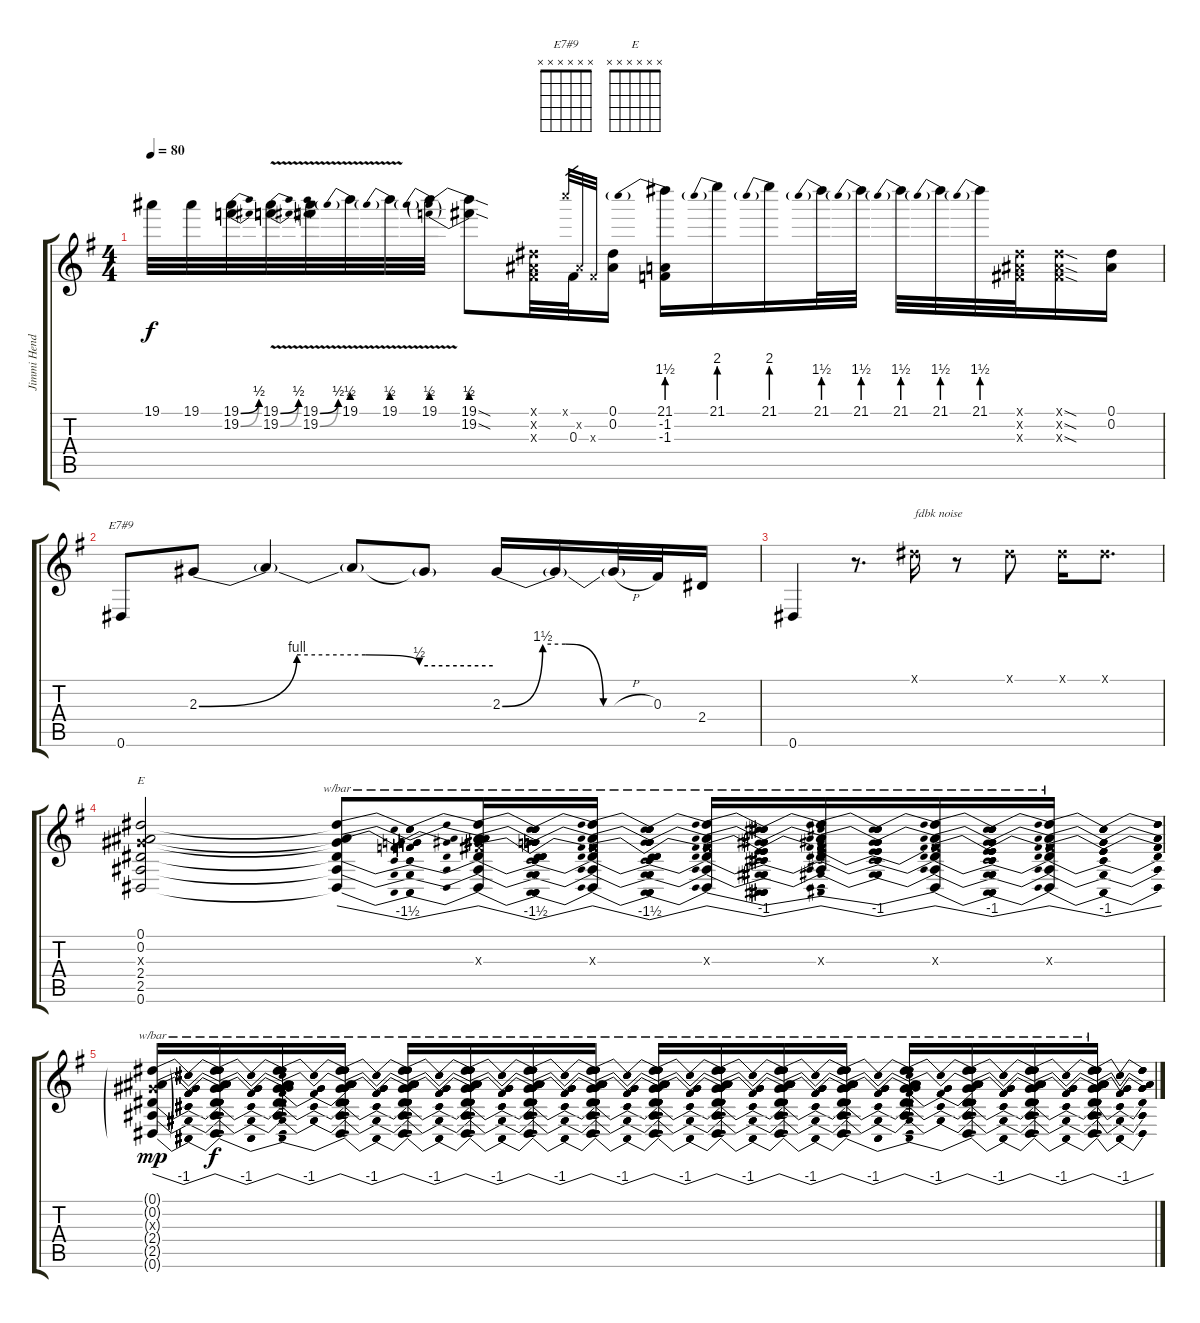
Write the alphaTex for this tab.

\track ("Jimmi Hendrix" "Jimmi Hend") {instrument overdrivenguitar}
\staff {score tabs}
\tuning (Eb4 Bb3 Gb3 Db3 Ab2 Eb2) {hide}
\chord ("E7#9" x x x x x x)
\chord ("E" x x x x x x)
\ts (4 4)
\tempo 80
\clef g2
\ks eminor
19.1.32{dy f} 19.1.32 (19.1{be (bend 0 0 60 2)} 19.2{be (bend 0 0 60 2)}).32 (19.1{be (bend 0 0 60 2) v} 19.2{be (bend 0 0 60 2)}).32 (19.1{be (bend 0 0 60 2) v} 19.2{be (bend 0 0 60 2)}).32 19.1{be (prebend 0 2 60 2) v}.32 19.1{be (prebend 0 2 60 2) v}.32 19.1{be (prebend 0 2 60 2) v}.32 (19.1{be (prebend 0 2 60 2) sod} 19.2{be (prebend 0 2 60 2) sod}).8 (0.1{x} 0.2{x} 0.3{x}).32 0.3.32 (0.1 0.2).16 21.1{x}.32{gr} 0.2{x}.32{gr} 0.3{x}.32{gr} (21.1{be (prebend 0 6 60 6)} -1.2 -1.3).16 21.1{be (prebend 0 8 60 8)}.16 21.1{be (prebend 0 8 60 8)}.16 21.1{be (prebend 0 6 60 6)}.32 21.1{be (prebend 0 6 60 6)}.32 21.1{be (prebend 0 6 60 6)}.32 21.1{be (prebend 0 6 60 6)}.32 21.1{be (prebend 0 6 60 6)}.32 (0.1{x} 0.2{x} 0.3{x}).32 (0.1{sod x} 0.2{sod x} 0.3{sod x}).16 (0.1 0.2).16 |
0.6.8{ch "E7#9"} 2.3{be (custom 0 0 20 4 34 4 45 2 60 2)}.8 2.3{t}.4 2.3{t}.8 2.3{t}.8 2.3{be (custom 0 0 16 6 25 6 40 0 60 0)}.16 2.3{t}.16 2.3{h t}.32 0.3.32 2.4.16 |
0.6.4 r.8{d} 0.1{x}.16{txt "fdbk noise"} r.8 0.1{x}.8 0.1{x}.16 0.1{x}.8{d} |
(0.1 0.2 2.3{x} 2.4 2.5 0.6).2{ch "E" volume 10} (0.1{t} 0.2{t} 2.3{t} 2.4{t} 2.5{t} 0.6{t}).8{tbe (dip default 0 0 30 -6 60 0)} (0.1{t} 0.2{t} 0.3{x} 2.4{t} 2.5{t} 0.6{t}).16{tbe (dip default 0 0 30 -6 60 0)} (0.1{t} 0.2{t} 0.3{x} 2.4{t} 2.5{t} 0.6{t}).16{tbe (dip default 0 0 30 -6 60 0) volume 6} (0.1{t} 0.2{t} 0.3{x} 2.4{t} 2.5{t} 0.6{t}).16{tbe (dip default 0 0 30 -4 60 0)} (0.1{t} 0.2{t} 0.3{x} 2.4{t} 2.5{t}).16{tbe (dip default 0 0 30 -4 60 0)} (0.1{t} 0.2{t} 0.3{x} 2.4{t} 2.5{t} 0.6{t}).16{tbe (dip default 0 0 30 -4 60 0)} (0.1{t} 0.2{t} 0.3{x} 2.4{t} 2.5{t} 0.6{t}).16{tbe (dip default 0 0 30 -4 60 0)} |
(0.1{g} 0.2{g} 2.3{g x} 2.4{g} 2.5{g} 0.6{g}).16{tbe (dip default 0 0 30 -4 60 0) dy mp volume 5} (0.1{t} 0.2{t} 2.3{t} 2.4{t} 2.5{t} 0.6{t}).16{tbe (dip default 0 0 30 -4 60 0) dy f} (0.1{t} 0.2{t} 2.3{t} 2.4{t} 2.5{t}).16{tbe (dip default 0 0 30 -4 60 0)} (0.1{t} 0.2{t} 2.3{t} 2.4{t} 2.5{t} 0.6{t}).16{tbe (dip default 0 0 30 -4 60 0)} (0.1{t} 0.2{t} 2.3{t} 2.4{t} 2.5{t} 0.6{t}).16{tbe (dip default 0 0 30 -4 60 0)} (0.1{t} 0.2{t} 2.3{t} 2.4{t} 2.5{t} 0.6{t}).16{tbe (dip default 0 0 30 -4 60 0)} (0.1{t} 0.2{t} 2.3{t} 2.4{t} 2.5{t} 0.6{t}).16{tbe (dip default 0 0 30 -4 60 0)} (0.1{t} 0.2{t} 2.3{t} 2.4{t} 2.5{t} 0.6{t}).16{tbe (dip default 0 0 30 -4 60 0)} (0.1{t} 0.2{t} 2.3{t} 2.4{t} 2.5{t} 0.6{t}).16{tbe (dip default 0 0 30 -4 60 0) volume 3} (0.1{t} 0.2{t} 2.3{t} 2.4{t} 2.5{t} 0.6{t}).16{tbe (dip default 0 0 30 -4 60 0)} (0.1{t} 0.2{t} 2.3{t} 2.4{t} 2.5{t} 0.6{t}).16{tbe (dip default 0 0 30 -4 60 0)} (0.1{t} 0.2{t} 2.3{t} 2.4{t} 2.5{t} 0.6{t}).16{tbe (dip default 0 0 30 -4 60 0)} (0.1{t} 0.2{t} 2.3{t} 2.4{t} 2.5{t}).16{tbe (dip default 0 0 30 -4 60 0)} (0.1{t} 0.2{t} 2.3{t} 2.4{t} 2.5{t} 0.6{t}).16{tbe (dip default 0 0 30 -4 60 0)} (0.1{t} 0.2{t} 2.3{t} 2.4{t} 2.5{t} 0.6{t}).16{tbe (dip default 0 0 30 -4 60 0)} (0.1{t} 0.2{t} 2.3{t} 2.4{t} 2.5{t} 0.6{t}).16{tbe (dip default 0 0 30 -4 60 0)}
